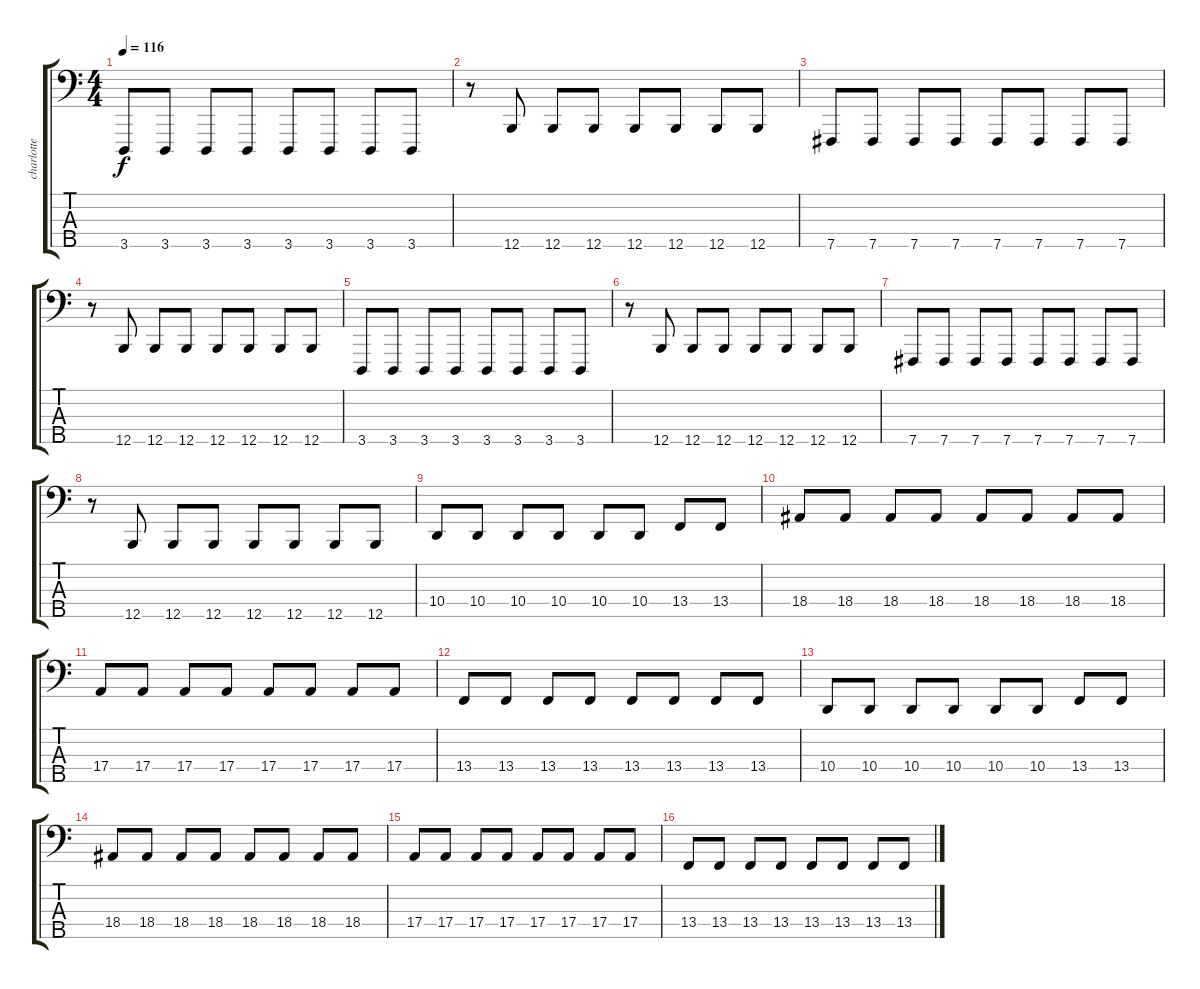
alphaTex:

\track ("charlotte" "charlotte") {instrument lead8bassandlead}
\staff {score tabs}
\tuning (G2 D2 A1 E1 B0) {hide}
\ts (4 4)
\tempo 116
\clef f4
\ks c
3.5.8{dy f} 3.5.8 3.5.8 3.5.8 3.5.8 3.5.8 3.5.8 3.5.8 |
r.8 12.5.8 12.5.8 12.5.8 12.5.8 12.5.8 12.5.8 12.5.8 |
7.5.8 7.5.8 7.5.8 7.5.8 7.5.8 7.5.8 7.5.8 7.5.8 |
r.8 12.5.8 12.5.8 12.5.8 12.5.8 12.5.8 12.5.8 12.5.8 |
3.5.8 3.5.8 3.5.8 3.5.8 3.5.8 3.5.8 3.5.8 3.5.8 |
r.8 12.5.8 12.5.8 12.5.8 12.5.8 12.5.8 12.5.8 12.5.8 |
7.5.8 7.5.8 7.5.8 7.5.8 7.5.8 7.5.8 7.5.8 7.5.8 |
r.8 12.5.8 12.5.8 12.5.8 12.5.8 12.5.8 12.5.8 12.5.8 |
10.4.8 10.4.8 10.4.8 10.4.8 10.4.8 10.4.8 13.4.8 13.4.8 |
18.4.8 18.4.8 18.4.8 18.4.8 18.4.8 18.4.8 18.4.8 18.4.8 |
17.4.8 17.4.8 17.4.8 17.4.8 17.4.8 17.4.8 17.4.8 17.4.8 |
13.4.8 13.4.8 13.4.8 13.4.8 13.4.8 13.4.8 13.4.8 13.4.8 |
10.4.8 10.4.8 10.4.8 10.4.8 10.4.8 10.4.8 13.4.8 13.4.8 |
18.4.8 18.4.8 18.4.8 18.4.8 18.4.8 18.4.8 18.4.8 18.4.8 |
17.4.8 17.4.8 17.4.8 17.4.8 17.4.8 17.4.8 17.4.8 17.4.8 |
13.4.8 13.4.8 13.4.8 13.4.8 13.4.8 13.4.8 13.4.8 13.4.8
